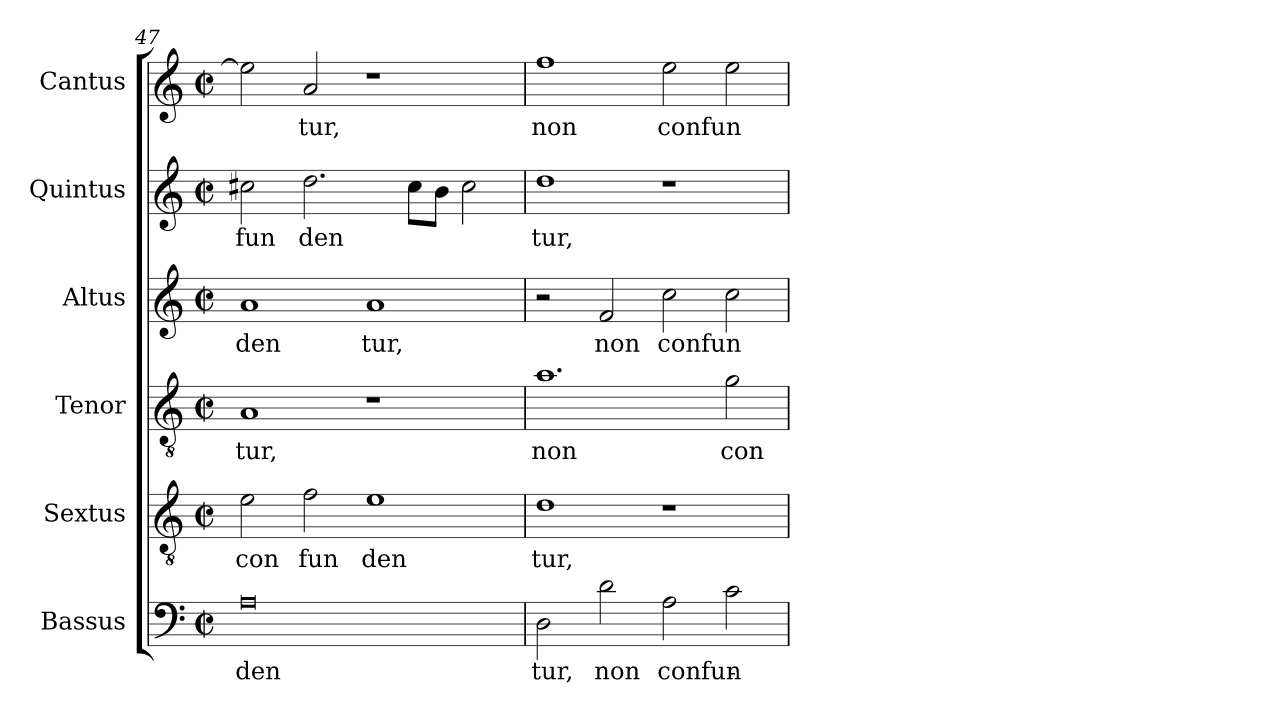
**kern	**text	**kern	**text	**kern	**text	**kern	**text	**kern	**text	**kern	**text
*part6	*part6	*part5	*part5	*part4	*part4	*part3	*part3	*part2	*part2	*part1	*part1
*staff6	*staff6	*staff5	*staff5	*staff4	*staff4	*staff3	*staff3	*staff2	*staff2	*staff1	*staff1
*I"Bassus	*	*I"Sextus	*	*I"Tenor	*	*I"Altus	*	*I"Quintus	*	*I"Cantus	*
*clefF4	*	*clefGv2	*	*clefGv2	*	*clefG2	*	*clefG2	*	*clefG2	*
*M2/2	*	*M2/2	*	*M2/2	*	*M2/2	*	*M2/2	*	*M2/2	*
*met(c|)	*	*met(c|)	*	*met(c|)	*	*met(c|)	*	*met(c|)	*	*met(c|)	*
=47	=47	=47	=47	=47	=47	=47	=47	=47	=47	=47	=47
!	!LO:LY:b:cj	!	!LO:LY:b:cj	!	!LO:LY:b:cj	!	!LO:LY:b:cj	!	!LO:LY:b:cj	!	!
0A	den	2e\	con	1A	-tur,	1a	den	2cc#X\	fun	2ee\]	.
!	!	!	!LO:LY:b:cj	!	!	!	!	!	!LO:LY:b	!	!LO:LY:b:cj
.	.	2f\	fun	.	.	.	.	2.dd\	den	2a/	-tur,
!	!	!	!LO:LY:b:cj	!	!	!	!LO:LY:b:cj	!	!	!	!
.	.	1e	den	1r	.	1a	tur,	.	.	1r	.
.	.	.	.	.	.	.	.	8cc#\L	.	.	.
.	.	.	.	.	.	.	.	8b\J	.	.	.
.	.	.	.	.	.	.	.	2cc#\	.	.	.
!!LO:LB:g=z
=48	=48	=48	=48	=48	=48	=48	=48	=48	=48	=48	=48
!	!LO:LY:b:cj	!	!LO:LY:b:cj	!	!LO:LY:b:cj	!	!	!	!LO:LY:b:cj	!	!LO:LY:b:cj
2D\	tur,	1d	tur,	1.a	non	2r	.	1dd	tur,	1ff	non
!	!LO:LY:b:cj	!	!	!	!	!	!LO:LY:b:cj	!	!	!	!
2d\	non	.	.	.	.	2f/	non	.	.	.	.
!	!LO:LY:b	!	!	!	!	!	!LO:LY:b	!	!	!	!LO:LY:b
2A\	confun-	1r	.	.	.	2cc\	confun	1r	.	2ee\	confun
!	!	!	!	!	!LO:LY:b:cj	!	!	!	!	!	!
2c\	.	.	.	2g\	con	2cc\	.	.	.	2ee\	.
=	=	=	=	=	=	=	=	=	=	=	=
*-	*-	*-	*-	*-	*-	*-	*-	*-	*-	*-	*-
